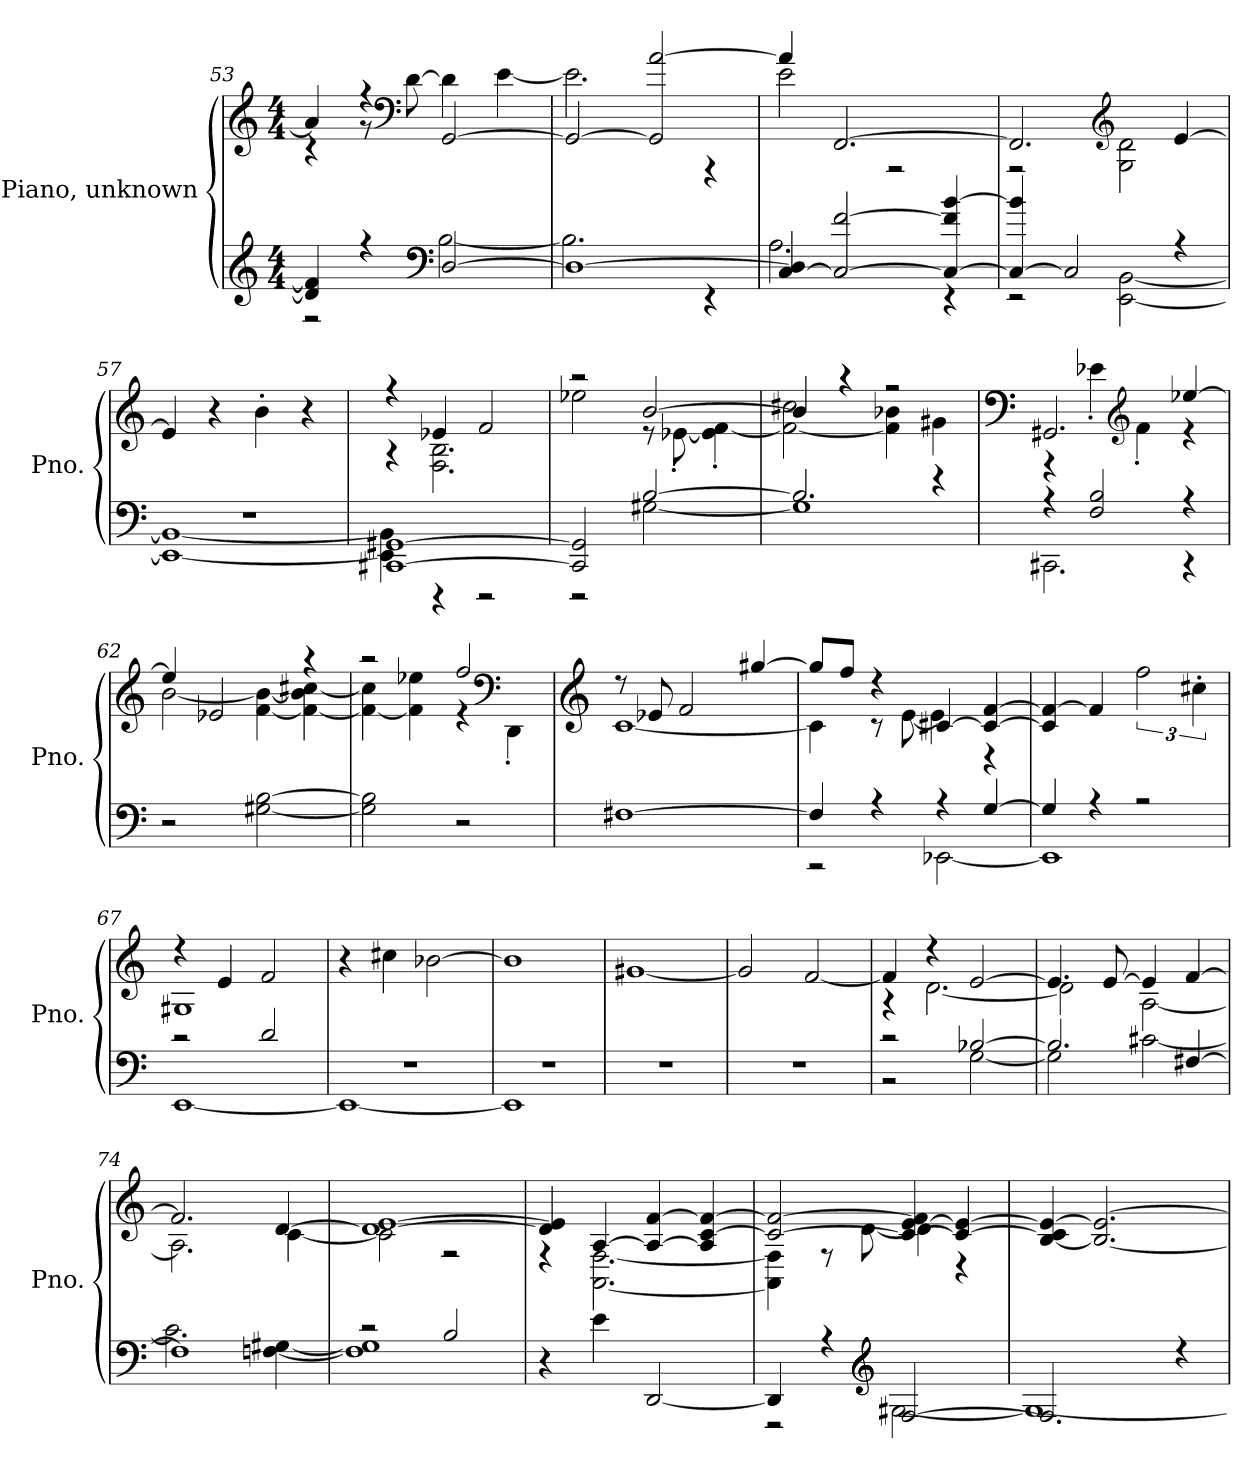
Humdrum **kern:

**kern	**kern
*part1	*part1
*staff2	*staff1
*I"Piano, unknown	*
*I'Pno.	*
*clefG2	*clefG2
*k[]	*k[]
*M4/4	*M4/4
=53	=53
*^	*^
4d/] 4f/]	2r	4a/]	4r
4r	.	4r	8r
*	*	*clefF4	*
.	.	.	[8d\
*clefF4	*	*	*
[2D/	[2B\	[2GG/	4d\]
.	.	.	[4e\
=54	=54	=54	=54
1D_	2.B\]	2GG/_	2.e\]
.	.	2GG/] [2a/	.
.	4r	.	4r
!!LO:LB:g=z	!!
=55	=55	=55	=55
[4C/ 4D/]	2.A\	4a/]	2e\
2C/_ [2f/	.	[2.FF/	.
.	.	.	2r
4C/_ 4f/] [4b/	4r	.	.
=56	=56	=56	=56
4C/_ 4b/]	2r	2.FF/]	2r
2C/]	.	.	.
*	*	*clefG2	*
.	[2EE\ [2BB\	.	2G\ 2d\
4r	.	[4e/	.
*	*	*v	*v
=57	=57	=57
1r	1EE_ 1BB_	4e/]
.	.	4r
.	.	4b'\
.	.	4r
=58	=58	=58
*	*	*^
[1CC#X [1GG#X	4EE\] 4BB\]	4r	4r
.	4r	4e-X/	2.F\ 2.B\
.	2r	2f/	.
=59	=59	=59	=59
2CC#/] 2GG#/]	2r	2r	2ee-X\
[2B/	[2G#X\	[2b/	8r
.	.	.	[8e-X'\
.	.	.	4e-\]' [4f\'
=60	=60	=60	=60
2.B/]	1G#]	4b/]	2f\_ 2cc#X\
.	.	4r	.
.	.	2r	4f\] 4b-X\
4r	.	.	4g#X\
!!LO:LB:g=z	!!
=61	=61	=61	=61
*	*	*clefF4	*
4r	2.CC#X\	2.GG#X/	4r
2F/ 2B/	.	.	4e-X'\
*	*	*clefG2	*
.	.	.	4f'\
4r	4r	[4ee-X/	4r
*v	*v	*	*
=62	=62	=62
2r	4ee-/]	[2b\
.	2e-X/	.
[2G#X\ [2B\	.	[4f\ 4b\_
.	4r	4f\_ 4b\] [4cc#X\
=63	=63	=63
2G#\] 2B\]	2r	4f\_ 4cc#\]
.	.	4f\] 4ee-X\
2r	2ff/	4r
*	*clefF4	*
.	.	4DD'\
=64	=64	=64
*	*clefG2	*
[1F#X	8r	[1c
.	8e-X/	.
.	2f/	.
.	[4gg#X/	.
=65	=65	=65
*^	*	*
4F#/]	2r	8gg#/L]	4c\]
.	.	8ff/J	.
4r	.	4r	8r
.	.	.	[8e\
4r	[2EE-X\	[4c#X/	4e\]
[4G/	.	4c#/_ [4f/	4r
*	*	*v	*v
!!LO:LB:g=z
=66	=66	=66
4G/]	1EE-]	4c#/] 4f/_
4r	.	4f/]
2r	.	3ff\
.	.	6cc#X'\
=67	=67	=67
*	*	*^
2r	[1EE	4r	1G#X
.	.	4e/	.
2d/	.	2f/	.
*	*	*v	*v
=68	=68	=68
1r	1EE_	4r
.	.	4cc#X\
.	.	[2b-X\
=69	=69	=69
1r	1EE]	1b-]
*v	*v	*
=70	=70
1r	[1g#X
=71	=71
1r	2g#/]
.	[2f/
=72	=72
*^	*^
2r	2r	4f/]	4r
.	.	4r	[2.d\
[2B-X/	[2G\	[2e/	.
=73	=73	=73	=73
2.B-/]	2G\]	4.e/]	2d\]
.	.	[8e/	.
.	[2c#X\	4e/]	[2A\
[4F#X/	.	[4f/	.
=74	=74	=74	=74
1F#]	2.c#\]	2.f/]	2.A\]
.	[4Fn\ [4G#X\	[4d/	[4c\
!!LO:LB:g=z	!!
=75	=75	=75	=75
2r	1F] 1G#]	1d_ [1e	2c\]
2B/	.	.	2r
*v	*v	*	*
=76	=76	=76
4r	4d/] 4e/]	4r
4e\	[4A/	[2.AA\ [2.F\
[2DD/	4A/_ [4f/	.
.	4A/] [4c/ 4f/_	.
=77	=77	=77
*^	*	*
4DD/]	2r	2c/_ 2f/_	4AA\] 4F\]
4r	.	.	8r
.	.	.	[8d\
*clefG2	*	*	*
[2F/	[2G#X\	4c/_ [4e/ 4f/]	4d\]
.	.	4c/_ 4e/_	4r
*	*	*v	*v
=78	=78	=78
2.F/]	1G#_	[4B/ 4c/] 4e/_
.	.	2.B/_ 2.e/_
4r	.	.
*v	*v	*
=	=
*-	*-
